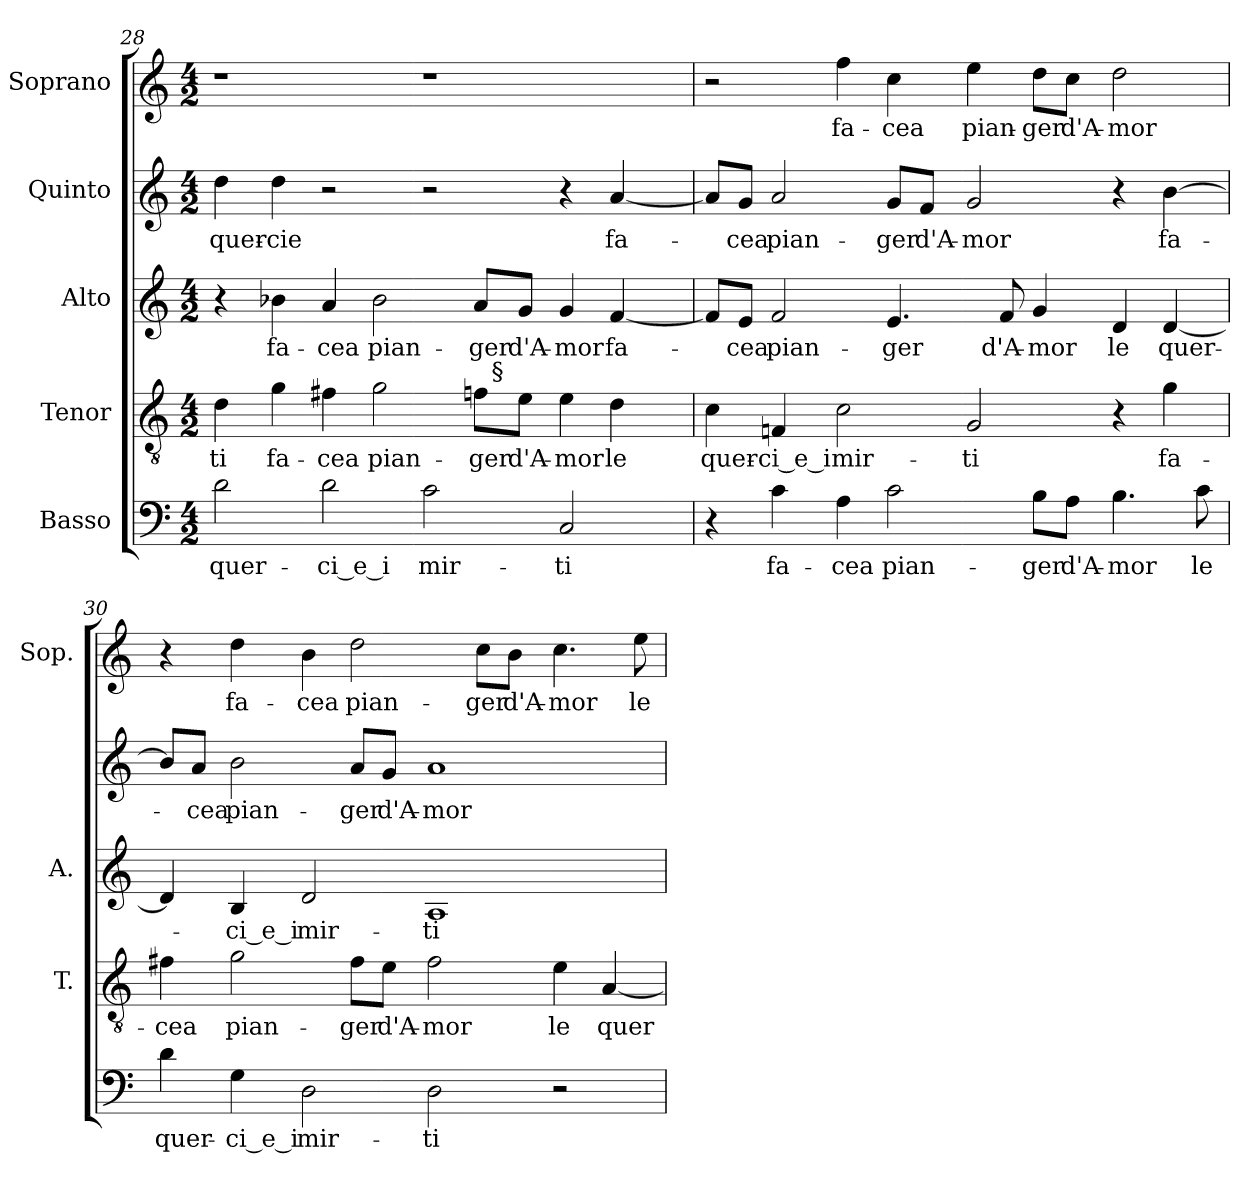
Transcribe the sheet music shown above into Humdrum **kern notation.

**kern	**text	**kern	**text	**kern	**text	**kern	**text	**kern	**text
*part5	*part5	*part4	*part4	*part3	*part3	*part2	*part2	*part1	*part1
*staff5	*staff5	*staff4	*staff4	*staff3	*staff3	*staff2	*staff2	*staff1	*staff1
*I"Basso	*	*I"Tenor	*	*I"Alto	*	*I"Quinto	*	*I"Soprano	*
*	*	*I'T.	*	*I'A.	*	*	*	*I'Sop.	*
!!LO:LB:g=z
*clefF4	*	*clefGv2	*	*clefG2	*	*clefG2	*	*clefG2	*
*	*	*ITrd7c12	*	*	*	*	*	*	*
*k[]	*	*k[]	*	*k[]	*	*k[]	*	*k[]	*
*C:	*	*C:	*	*C:	*	*C:	*	*C:	*
*M4/2	*	*M4/2	*	*M4/2	*	*M4/2	*	*M4/2	*
=28	=28	=28	=28	=28	=28	=28	=28	=28	=28
!	!LO:LY:b:color=#000000	!	!	!	!	!	!	!	!
!	!	!	!LO:LY:b:color=#000000	!	!	!	!	!	!
!	!	!	!	!	!	!	!LO:LY:b:color=#000000	!	!
*	*	*^	*	*	*	*	*	*	*
2di\	quer-	4Di\	1ryy	-ti	4r	.	4ddi\	quer-	1r	.
!	!	!	!	!LO:LY:b:color=#000000	!	!	!	!	!	!
!	!	!	!	!	!	!LO:LY:b:color=#000000	!	!	!	!
!	!	!	!	!	!	!	!	!LO:LY:b:color=#000000	!	!
.	.	4Gi\	.	fa-	4b-Xi\	fa-	4ddi\	-cie	.	.
!	!LO:LY:b:color=#000000	!	!	!	!	!	!	!	!	!
!	!	!	!	!LO:LY:b:color=#000000	!	!	!	!	!	!
!	!	!	!	!	!	!LO:LY:b:color=#000000	!	!	!	!
2di\	-ci_e_i	4F#Xi\	.	-cea	4ai/	-cea	2r	.	.	.
!	!	!	!	!LO:LY:b:color=#000000	!	!	!	!	!	!
!	!	!	!	!	!	!LO:LY:b:color=#000000	!	!	!	!
.	.	2Gi\	.	pian-	2b-i\	pian-	.	.	.	.
!	!LO:LY:b:color=#000000	!	!	!	!	!	!	!	!	!
2ci\	mir-	.	4ryy	.	.	.	2r	.	1r	.
!	!	!	!	!LO:LY:b:color=#000000	!	!	!	!	!	!
!	!	!	!	!	!	!LO:LY:b:color=#000000	!	!	!	!
.	.	8Fi\L	32ryy	-ger	8ai/L	-ger	.	.	.	.
.	.	.	256ryy	.	.	.	.	.	.	.
!	!	!	!LO:TX:a:t=§	!	!	!	!	!	!	!
.	.	.	2ryy	.	.	.	.	.	.	.
!	!	!	!	!LO:LY:b:color=#000000	!	!	!	!	!	!
!	!	!	!	!	!	!LO:LY:b:color=#000000	!	!	!	!
.	.	8Ei\J	.	d'A-	8gi/J	d'A-	.	.	.	.
!	!LO:LY:b:color=#000000	!	!	!	!	!	!	!	!	!
!	!	!	!	!LO:LY:b:color=#000000	!	!	!	!	!	!
!	!	!	!	!	!	!LO:LY:b:color=#000000	!	!	!	!
2Ci/	-ti	4Ei\	.	-mor	4gi/	-mor	4r	.	.	.
!	!	!	!	!LO:LY:b:color=#000000	!	!	!	!	!	!
!	!	!	!	!	!	!LO:LY:b:color=#000000	!	!	!	!
!	!	!	!	!	!	!	!	!LO:LY:b:color=#000000	!	!
.	.	4Di\	.	le	[<4fi/	fa-	[<4ai/	fa-	.	.
.	.	.	8ryy	.	.	.	.	.	.	.
.	.	.	16ryy	.	.	.	.	.	.	.
.	.	.	64..ryy	.	.	.	.	.	.	.
*	*	*v	*v	*	*	*	*	*	*	*
=29	=29	=29	=29	=29	=29	=29	=29	=29	=29
*	*	*^	*	*	*	*	*	*	*
!	!	!	!	!LO:LY:b:color=#000000	!	!	!	!	!	!
*	*	*v	*v	*	*	*	*	*	*	*
4r	.	4Ci\	quer-	8fi/L]	.	8ai/L]	.	2r	.
!	!	!	!	!	!LO:LY:b:color=#000000	!	!	!	!
!	!	!	!	!	!	!	!LO:LY:b:color=#000000	!	!
.	.	.	.	8ei/J	-cea	8gi/J	-cea	.	.
!	!LO:LY:b:color=#000000	!	!	!	!	!	!	!	!
!	!	!	!LO:LY:b:color=#000000	!	!	!	!	!	!
!	!	!	!	!	!LO:LY:b:color=#000000	!	!	!	!
!	!	!	!	!	!	!	!LO:LY:b:color=#000000	!	!
4ci\	fa-	4FFni/	-ci_e_i	2fi/	pian-	2ai/	pian-	.	.
!	!LO:LY:b:color=#000000	!	!	!	!	!	!	!	!
!	!	!	!LO:LY:b:color=#000000	!	!	!	!	!	!
!	!	!	!	!	!	!	!	!	!LO:LY:b:color=#000000
4Ai\	-cea	2Ci\	mir-	.	.	.	.	4ffi\	fa-
!	!LO:LY:b:color=#000000	!	!	!	!	!	!	!	!
!	!	!	!	!	!LO:LY:b:color=#000000	!	!	!	!
!	!	!	!	!	!	!	!LO:LY:b:color=#000000	!	!
!	!	!	!	!	!	!	!	!	!LO:LY:b:color=#000000
2ci\	pian-	.	.	4.ei/	-ger	8gi/L	-ger	4cci\	-cea
!	!	!	!	!	!	!	!LO:LY:b:color=#000000	!	!
.	.	.	.	.	.	8fi/J	d'A-	.	.
!	!	!	!LO:LY:b:color=#000000	!	!	!	!	!	!
!	!	!	!	!	!	!	!LO:LY:b:color=#000000	!	!
!	!	!	!	!	!	!	!	!	!LO:LY:b:color=#000000
.	.	2GGi/	-ti	.	.	2gi/	-mor	4eei\	pian-
!	!	!	!	!	!LO:LY:b:color=#000000	!	!	!	!
.	.	.	.	8fi/	d'A-	.	.	.	.
!	!LO:LY:b:color=#000000	!	!	!	!	!	!	!	!
!	!	!	!	!	!LO:LY:b:color=#000000	!	!	!	!
!	!	!	!	!	!	!	!	!	!LO:LY:b:color=#000000
8Bi\L	-ger	.	.	4gi/	-mor	.	.	8ddi\L	-ger
!	!LO:LY:b:color=#000000	!	!	!	!	!	!	!	!
!	!	!	!	!	!	!	!	!	!LO:LY:b:color=#000000
8Ai\J	d'A-	.	.	.	.	.	.	8cci\J	d'A-
!	!LO:LY:b:color=#000000	!	!	!	!	!	!	!	!
!	!	!	!	!	!LO:LY:b:color=#000000	!	!	!	!
!	!	!	!	!	!	!	!	!	!LO:LY:b:color=#000000
4.Bi\	-mor	4r	.	4di/	le	4r	.	2ddi\	-mor
!	!	!	!LO:LY:b:color=#000000	!	!	!	!	!	!
!	!	!	!	!	!LO:LY:b:color=#000000	!	!	!	!
!	!	!	!	!	!	!	!LO:LY:b:color=#000000	!	!
.	.	4Gi\	fa-	[<4di/	quer-	[>4bi\	fa-	.	.
!	!LO:LY:b:color=#000000	!	!	!	!	!	!	!	!
8ci\	le	.	.	.	.	.	.	.	.
=30	=30	=30	=30	=30	=30	=30	=30	=30	=30
!	!LO:LY:b:color=#000000	!	!	!	!	!	!	!	!
!	!	!	!LO:LY:b:color=#000000	!	!	!	!	!	!
4di\	quer-	4F#Xi\	-cea	4di/]	.	8bi/L]	.	4r	.
!	!	!	!	!	!	!	!LO:LY:b:color=#000000	!	!
.	.	.	.	.	.	8ai/J	-cea	.	.
!	!LO:LY:b:color=#000000	!	!	!	!	!	!	!	!
!	!	!	!LO:LY:b:color=#000000	!	!	!	!	!	!
!	!	!	!	!	!LO:LY:b:color=#000000	!	!	!	!
!	!	!	!	!	!	!	!LO:LY:b:color=#000000	!	!
!	!	!	!	!	!	!	!	!	!LO:LY:b:color=#000000
4Gi\	-ci_e_i	2Gi\	pian-	4Bi/	-ci_e_i	2bi\	pian-	4ddi\	fa-
!	!LO:LY:b:color=#000000	!	!	!	!	!	!	!	!
!	!	!	!	!	!LO:LY:b:color=#000000	!	!	!	!
!	!	!	!	!	!	!	!	!	!LO:LY:b:color=#000000
2Di\	mir-	.	.	2di/	mir-	.	.	4bi\	-cea
!	!	!	!LO:LY:b:color=#000000	!	!	!	!	!	!
!	!	!	!	!	!	!	!LO:LY:b:color=#000000	!	!
!	!	!	!	!	!	!	!	!	!LO:LY:b:color=#000000
.	.	8F#i\L	-ger	.	.	8ai/L	-ger	2ddi\	pian-
!	!	!	!LO:LY:b:color=#000000	!	!	!	!	!	!
!	!	!	!	!	!	!	!LO:LY:b:color=#000000	!	!
.	.	8Ei\J	d'A-	.	.	8gi/J	d'A-	.	.
!	!LO:LY:b:color=#000000	!	!	!	!	!	!	!	!
!	!	!	!LO:LY:b:color=#000000	!	!	!	!	!	!
!	!	!	!	!	!LO:LY:b:color=#000000	!	!	!	!
!	!	!	!	!	!	!	!LO:LY:b:color=#000000	!	!
2Di\	-ti	2F#i\	-mor	1Ai	-ti	1ai	-mor	.	.
!	!	!	!	!	!	!	!	!	!LO:LY:b:color=#000000
.	.	.	.	.	.	.	.	8cci\L	-ger
!	!	!	!	!	!	!	!	!	!LO:LY:b:color=#000000
.	.	.	.	.	.	.	.	8bi\J	d'A-
!	!	!	!LO:LY:b:color=#000000	!	!	!	!	!	!
!	!	!	!	!	!	!	!	!	!LO:LY:b:color=#000000
2r	.	4Ei\	le	.	.	.	.	4.cci\	-mor
!	!	!	!LO:LY:b:color=#000000	!	!	!	!	!	!
.	.	[<4AAi/	quer-	.	.	.	.	.	.
!	!	!	!	!	!	!	!	!	!LO:LY:b:color=#000000
.	.	.	.	.	.	.	.	8eei\	le
=	=	=	=	=	=	=	=	=	=
*-	*-	*-	*-	*-	*-	*-	*-	*-	*-
